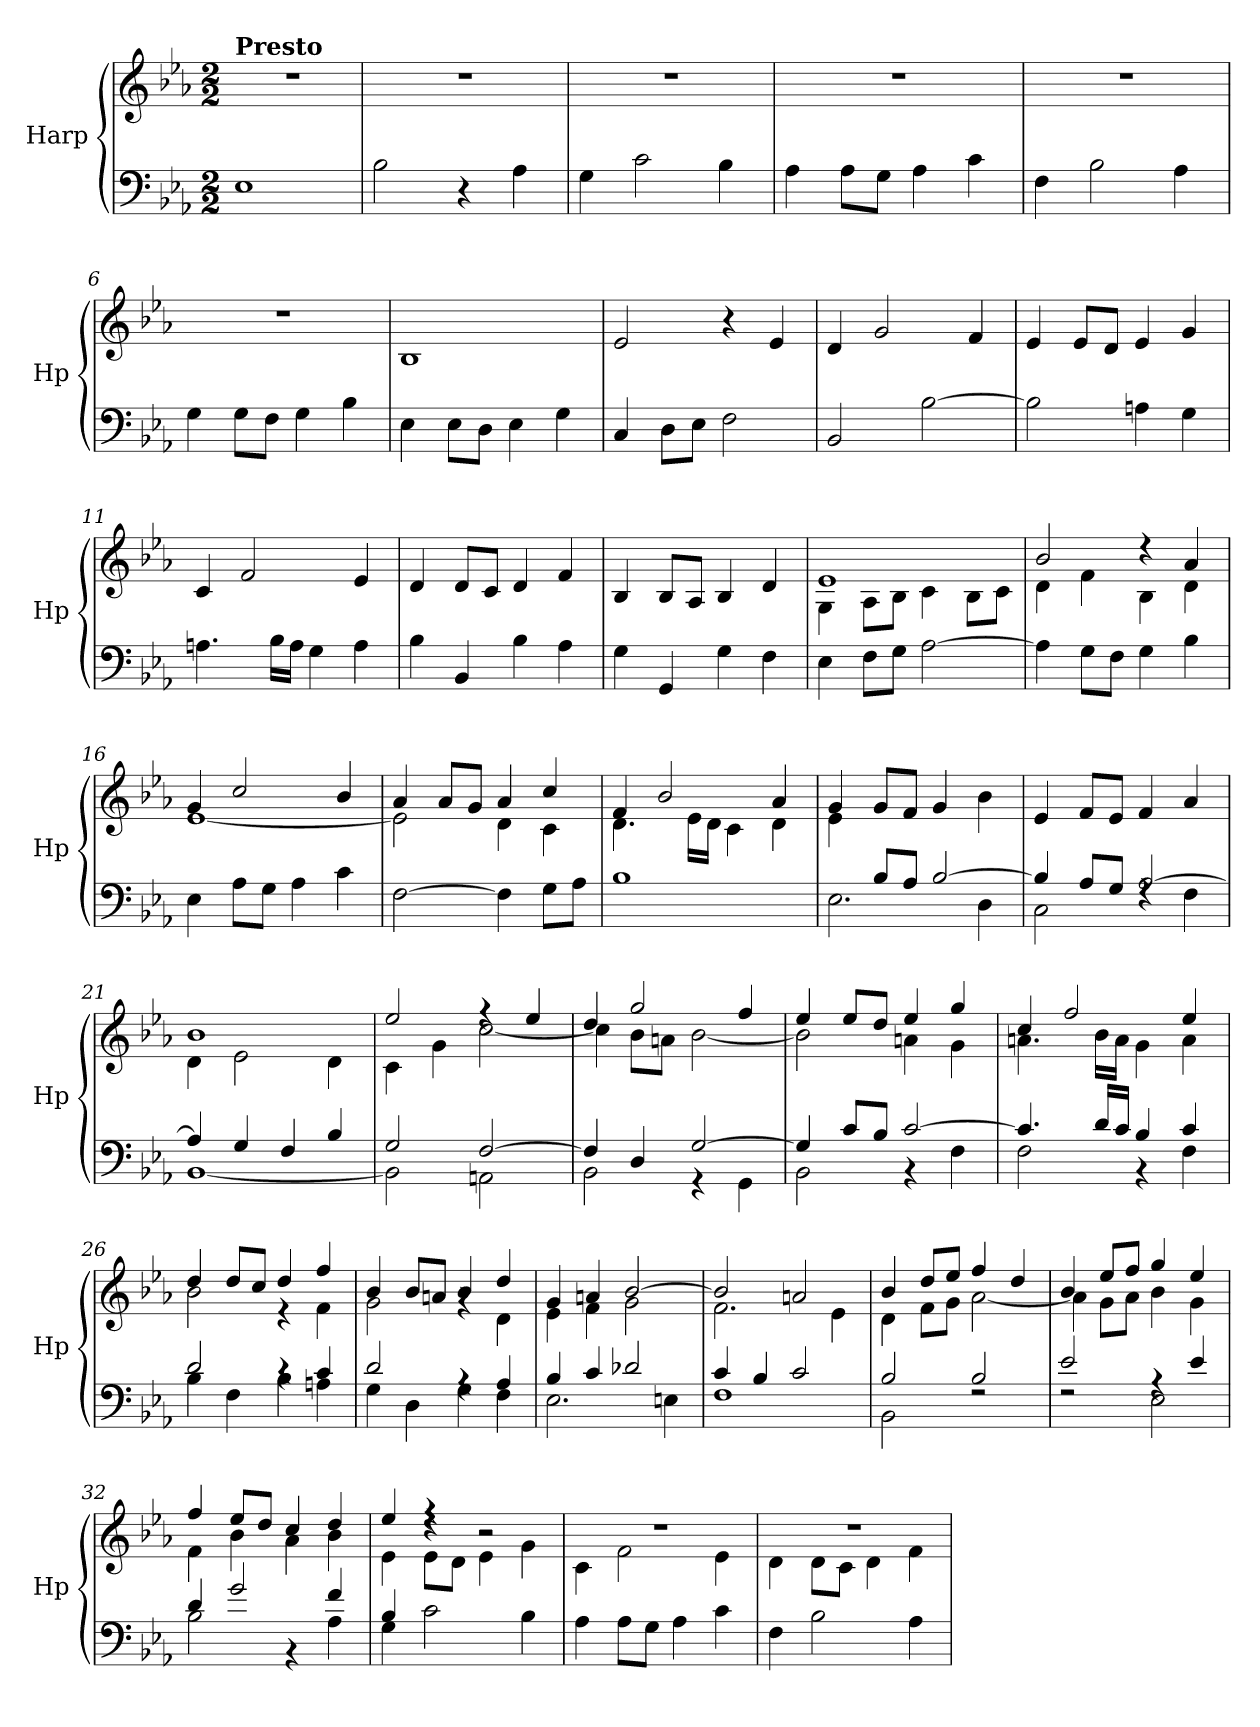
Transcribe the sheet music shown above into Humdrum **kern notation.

**kern	**kern
*part1	*part1
*staff2	*staff1
*I"Harp	*
*I'Hp	*
*clefF4	*clefG2
*k[b-e-a-]	*k[b-e-a-]
*M2/2	*M2/2
=1	=1
!	!LO:TX:a:B:t=Presto
1E-	1r
=2	=2
2B-\	1r
4r	.
4A-\	.
=3	=3
4G\	1r
2c\	.
4B-\	.
=4	=4
4A-\	1r
8A-\L	.
8G\J	.
4A-\	.
4c\	.
=5	=5
4F\	1r
2B-\	.
4A-\	.
=6	=6
4G\	1r
8G\L	.
8F\J	.
4G\	.
4B-\	.
=7	=7
4E-\	1B-
8E-\L	.
8D\J	.
4E-\	.
4G\	.
=8	=8
4C/	2e-/
8D\L	.
8E-\J	.
2F\	4r
.	4e-/
=9	=9
2BB-/	4d/
.	2g/
[2B-\	.
.	4f/
!!LO:LB:g=z
=10	=10
2B-\]	4e-/
.	8e-/L
.	8d/J
4An\	4e-/
4G\	4g/
=11	=11
4.An\	4c/
.	2f/
16B-\LL	.
16A\JJ	.
4G\	.
4A\	4e-/
=12	=12
4B-\	4d/
4BB-/	8d/L
.	8c/J
4B-\	4d/
4A-\	4f/
=13	=13
4G\	4B-/
4GG/	8B-/L
.	8A-/J
4G\	4B-/
4F\	4d/
=14	=14
*	*^
4E-\	1e-	4G\
8F\L	.	8A-\L
8G\J	.	8B-\J
[2A-\	.	4c\
.	.	8B-\L
.	.	8c\J
=15	=15	=15
4A-\]	2b-/	4d\
8G\L	.	4f\
8F\J	.	.
4G\	4r	4B-\
4B-\	4a-/	4d\
!!LO:LB:g=z	!!
=16	=16	=16
4E-\	4g/	[1e-
8A-\L	2cc/	.
8G\J	.	.
4A-\	.	.
4c\	4b-/	.
=17	=17	=17
[2F\	4a-/	2e-\]
.	8a-/L	.
.	8g/J	.
4F\]	4a-/	4d\
8G\L	4cc/	4c\
8A-\J	.	.
=18	=18	=18
1B-	4f/	4.d\
.	2b-/	.
.	.	16e-\LL
.	.	16d\JJ
.	.	4c\
.	4a-/	4d\
=19	=19	=19
*^	*	*
4ryy	2.E-\	4g/	4e-\
8B-/L	.	8g/L	2.ryy
8A-/J	.	8f/J	.
[2B-/	.	4g/	.
.	4D\	4b-\	.
*	*	*v	*v
=20	=20	=20
4B-/]	2C\	4e-/
8A-/L	.	8f/L
8G/J	.	8e-/J
[2A-/	4rF	4f/
.	4F\	4a-/
=21	=21	=21
*	*	*^
4A-/]	[1BB-	1b-	4d\
4G/	.	.	2e-\
4F/	.	.	.
4B-/	.	.	4d\
=22	=22	=22	=22
2G/	2BB-\]	2ee-/	4c\
.	.	.	4g\
[2F/	2AAn\	4rff	[2cc\
.	.	4ee-/	.
!!LO:LB:g=z	!!
=23	=23	=23	=23
4F/]	2BB-\	4dd/	4cc\]
4D/	.	2gg/	8b-\L
.	.	.	8an\J
[2G/	4r	.	[2b-\
.	4GG\	4ff/	.
=24	=24	=24	=24
4G/]	2BB-\	4ee-/	2b-\]
8c/L	.	8ee-/L	.
8B-/J	.	8dd/J	.
[2c/	4r	4ee-/	4an\
.	4F\	4gg/	4g\
=25	=25	=25	=25
4.c/]	2F\	4cc/	4.an\
.	.	2ff/	.
16d/LL	.	.	16b-\LL
16c/JJ	.	.	16a\JJ
4B-/	4r	.	4g\
4c/	4F\	4ee-/	4a\
=26	=26	=26	=26
2d/	4B-\	4dd/	2b-\
.	4F\	8dd/L	.
.	.	8cc/J	.
4rc	4B-\	4dd/	4r
4c/	4An\	4ff/	4f\
=27	=27	=27	=27
2d/	4G\	4b-/	2g\
.	4D\	8b-/L	.
.	.	8an/J	.
4rA	4G\	4b-/	4rg
4A-/	4F\	4dd/	4d\
=28	=28	=28	=28
4B-/	2.E-\	4g/	4e-\
4c/	.	4an/	4f\
2d-X/	.	[2b-/	2g\
.	4En\	.	.
!!LO:LB:g=z	!!
=29	=29	=29	=29
4c/	1F	2b-/]	2.f\
4B-/	.	.	.
2c/	.	2an/	.
.	.	.	4e-\
=30	=30	=30	=30
2B-/	2BB-\	4b-/	4d\
.	.	8dd/L	8f\L
.	.	8ee-/J	8g\J
2B-/	2rF	4ff/	[2a-\
.	.	4dd/	.
=31	=31	=31	=31
2e-/	2rF	4b-/	4a-\]
.	.	8ee-/L	8g\L
.	.	8ff/J	8a-\J
4rA	2E-\	4gg/	4b-\
4e-/	.	4ee-/	4g\
=32	=32	=32	=32
4d/	2B-\	4ff/	4f\
2g/	.	8ee-/L	4b-\
.	.	8dd/J	.
.	4r	4cc/	4a-\
4f/	4A-\	4dd/	4b-\
=33	=33	=33	=33
*	*	*	*^
4B-/	4G\	4ee-/	4e-\	4ryy
2.ryy	2c\	4rdd	4rff	8e-\L
.	.	.	.	8d\J
.	.	2r	2r	4e-\
.	4B-\	.	.	4g\
*v	*v	*	*	*
*	*	*v	*v
=34	=34	=34
4A-\	1r	4c\
8A-\L	.	2f\
8G\J	.	.
4A-\	.	.
4c\	.	4e-\
=35	=35	=35
4F\	1r	4d\
2B-\	.	8d\L
.	.	8c\J
.	.	4d\
4A-\	.	4f\
*	*v	*v
=	=
*-	*-
